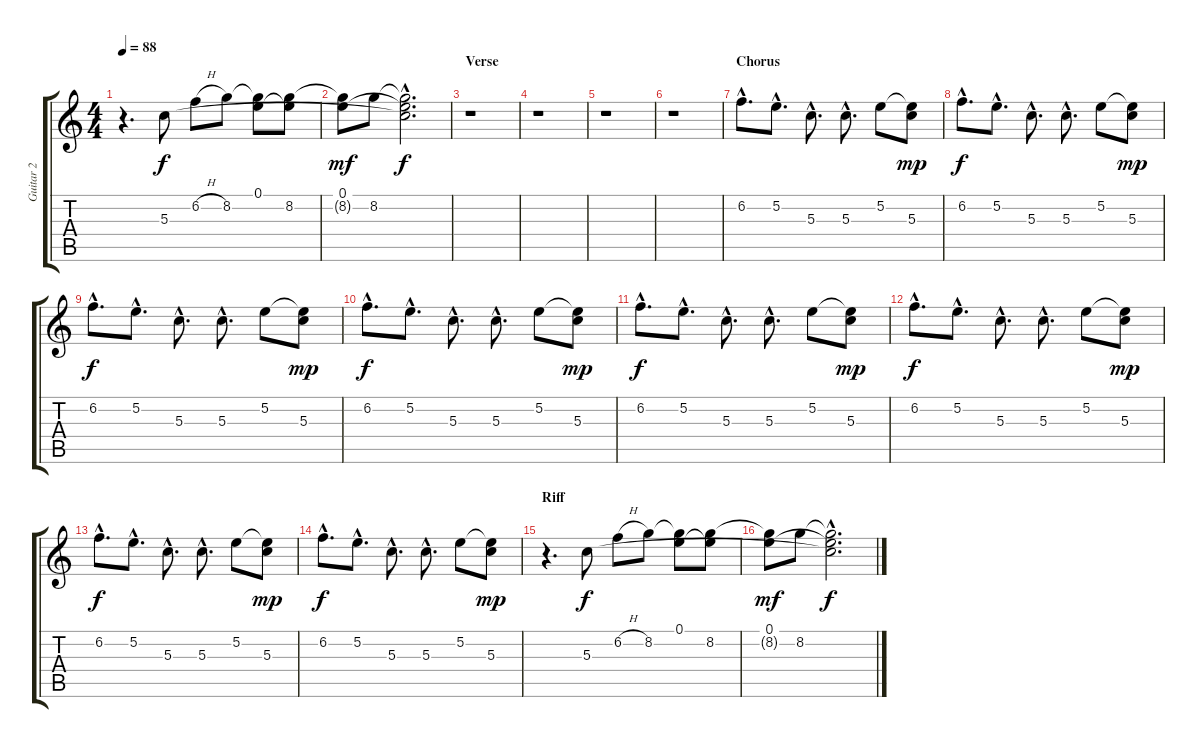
\track ("Guitar 2" "Guitar 2") {instrument acousticguitarsteel}
\staff {score tabs}
\tuning (E4 B3 G3 D3 A2 D2) {hide}
\ts (4 4)
\tempo 88
\clef g2
\ks c
r.4{d dy f} 5.3.8 6.2{h}.8 8.2.8 (0.1 8.2{t}).8 (0.1{t} 8.2).8 |
(0.1 8.2{t}).8{dy mf} 8.2.8 (0.1{hac t} 8.2{hac t} 5.3{hac t}).2{d dy f} |
\section ("" "Verse")
r.1 |
r.1 |
r.1 |
r.1 |
\section ("" "Chorus")
6.2{hac}.8{d} 5.2{hac}.8{d} 5.3{hac}.8{d} 5.3{hac}.8{d} 5.2.8 (5.2{t} 5.3).8{dy mp} |
6.2{hac}.8{d dy f} 5.2{hac}.8{d} 5.3{hac}.8{d} 5.3{hac}.8{d} 5.2.8 (5.2{t} 5.3).8{dy mp} |
6.2{hac}.8{d dy f} 5.2{hac}.8{d} 5.3{hac}.8{d} 5.3{hac}.8{d} 5.2.8 (5.2{t} 5.3).8{dy mp} |
6.2{hac}.8{d dy f} 5.2{hac}.8{d} 5.3{hac}.8{d} 5.3{hac}.8{d} 5.2.8 (5.2{t} 5.3).8{dy mp} |
6.2{hac}.8{d dy f} 5.2{hac}.8{d} 5.3{hac}.8{d} 5.3{hac}.8{d} 5.2.8 (5.2{t} 5.3).8{dy mp} |
6.2{hac}.8{d dy f} 5.2{hac}.8{d} 5.3{hac}.8{d} 5.3{hac}.8{d} 5.2.8 (5.2{t} 5.3).8{dy mp} |
6.2{hac}.8{d dy f} 5.2{hac}.8{d} 5.3{hac}.8{d} 5.3{hac}.8{d} 5.2.8 (5.2{t} 5.3).8{dy mp} |
6.2{hac}.8{d dy f} 5.2{hac}.8{d} 5.3{hac}.8{d} 5.3{hac}.8{d} 5.2.8 (5.2{t} 5.3).8{dy mp} |
\section ("" "Riff")
r.4{d} 5.3.8{dy f} 6.2{h}.8 8.2.8 (0.1 8.2{t}).8 (0.1{t} 8.2).8 |
(0.1 8.2{t}).8{dy mf} 8.2.8 (0.1{hac t} 8.2{hac t} 5.3{hac t}).2{d dy f}
